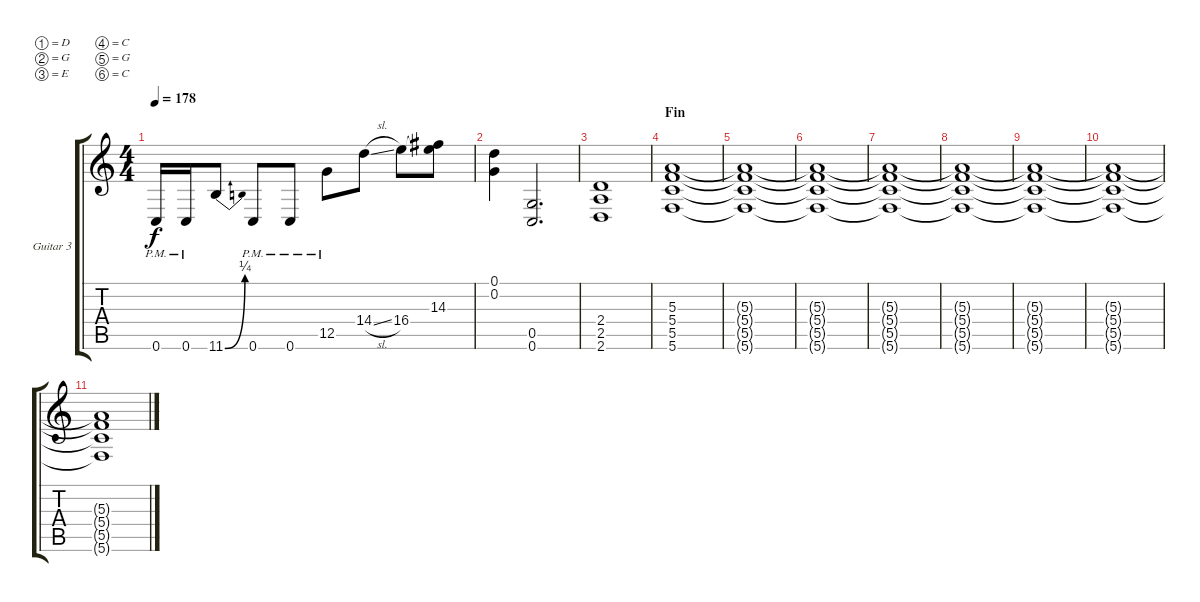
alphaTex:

\bracketExtendMode groupsimilarinstruments
\firstSystemTrackNameOrientation horizontal
\otherSystemsTrackNameOrientation horizontal
\track ("Additionnal Guitar 1" "Guitar 3") {instrument distortionguitar}
\staff {score tabs}
\tuning (D4 G3 E3 C3 G2 C2)
\ts (4 4)
\tempo 178
\clef g2
\scale
0.333333
\ks c
0.6{pm}.16{dy f} 0.6{pm}.16 11.6{be (bend 40.199999999999996 0 49.8 1)}.8 0.6{pm}.8 0.6{pm}.8 12.5{pm}.8 14.4{sl}.8 16.4.8 (14.3 16.4{t}).8 |
(0.2 0.1).4 (0.6 0.5).2{d} |
(2.5 2.6 2.4).1 |
\section ("" "Fin")
(5.6 5.5 5.4 5.3).1 |
(5.3{t} 5.4{t} 5.5{t} 5.6{t}).1 |
(5.6{t} 5.5{t} 5.4{t} 5.3{t}).1 |
(5.3{t} 5.4{t} 5.5{t} 5.6{t}).1 |
(5.6{t} 5.5{t} 5.4{t} 5.3{t}).1 |
(5.3{t} 5.4{t} 5.5{t} 5.6{t}).1 |
(5.3{t} 5.4{t} 5.5{t} 5.6{t}).1 |
(5.6{t} 5.5{t} 5.4{t} 5.3{t}).1
